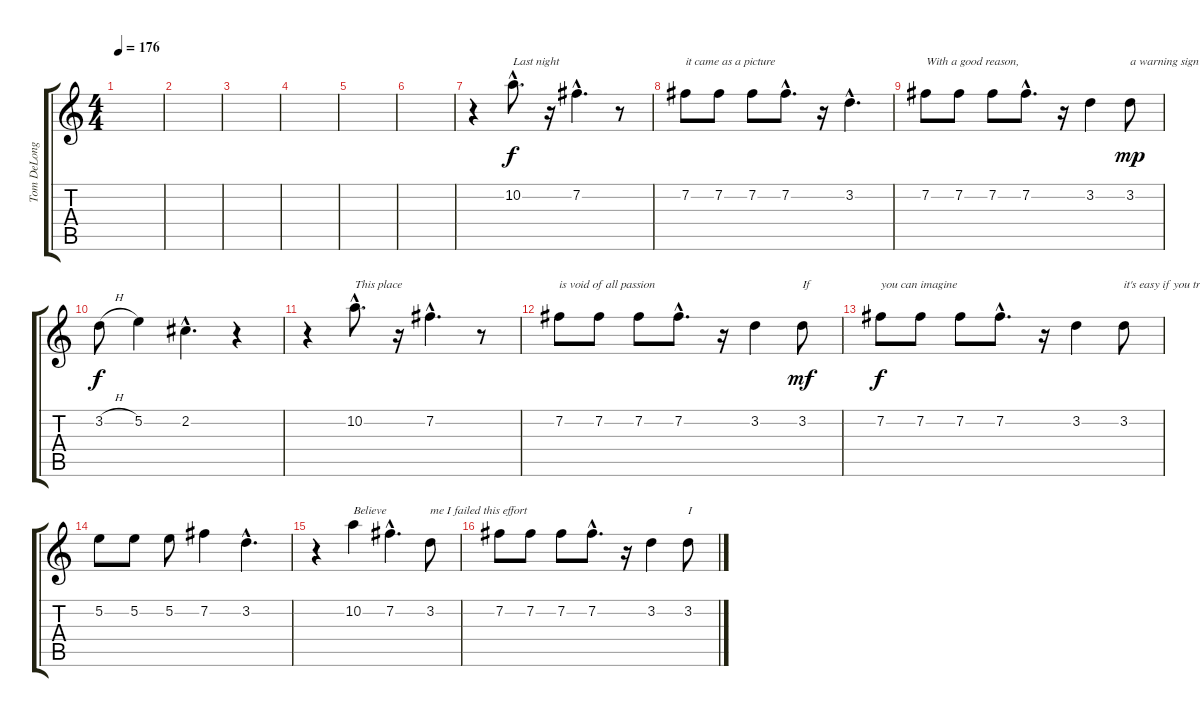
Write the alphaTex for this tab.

\track ("Tom DeLonge - Vocal" "Tom DeLong") {instrument lead2sawtooth}
\staff {score tabs}
\tuning (E5 B4 G4 D4 A3 E3) {hide}
\ts (4 4)
\tempo 176
\clef g2
\ks c
|
|
|
|
|
|
r.4 10.2{hac}.8{d txt "Last night"} r.16 7.2{hac}.4{d} r.8 |
7.2.8{txt "it came as a picture"} 7.2.8 7.2.8 7.2{hac}.8{d} r.16 3.2{hac}.4{d} |
7.2.8{txt "With a good reason, "} 7.2.8 7.2.8 7.2{hac}.8{d} r.16 3.2.4 3.2.8{txt "a warning sign" dy mp} |
3.2{h}.8{dy f} 5.2.4 2.2{hac}.4{d} r.4 |
r.4 10.2{hac}.8{d txt "This place "} r.16 7.2{hac}.4{d} r.8 |
7.2.8{txt "is void of all passion"} 7.2.8 7.2.8 7.2{hac}.8{d} r.16 3.2.4 3.2.8{txt "If" dy mf} |
7.2.8{txt "you can imagine " dy f} 7.2.8 7.2.8 7.2{hac}.8{d} r.16 3.2.4 3.2.8{txt "it's easy if you try"} |
5.2.8 5.2.8 5.2.8 7.2.4 3.2{hac}.4{d} |
r.4 10.2.4{txt "Believe "} 7.2{hac}.4{d} 3.2.8{txt "me I failed this effort"} |
7.2.8 7.2.8 7.2.8 7.2{hac}.8{d} r.16 3.2.4 3.2.8{txt "I"}
